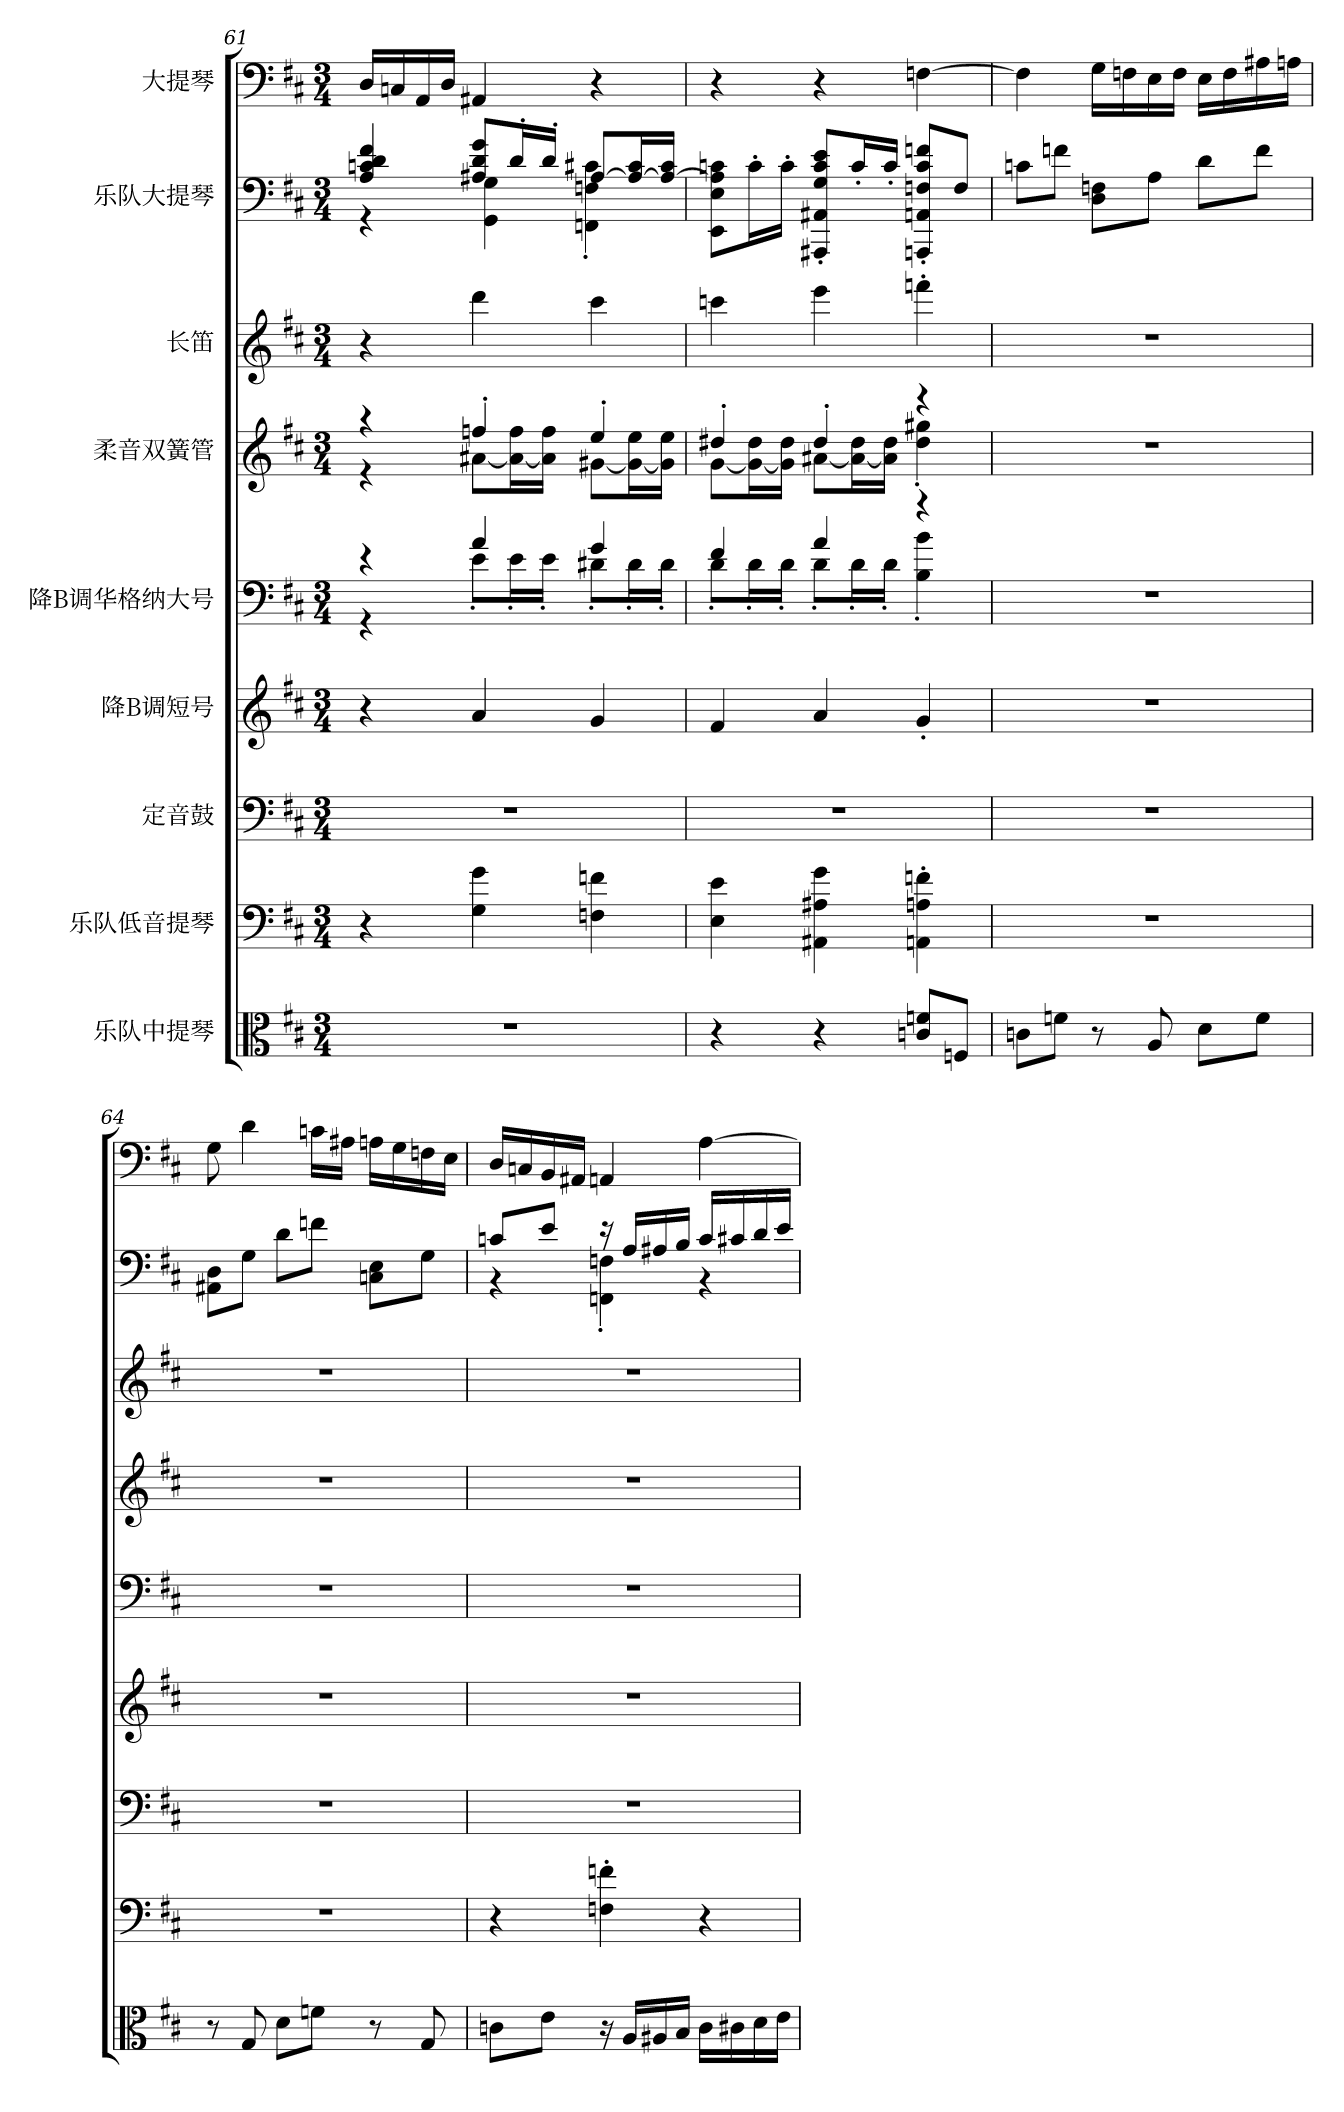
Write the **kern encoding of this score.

**kern	**kern	**kern	**kern	**kern	**kern	**kern	**kern	**kern
*part9	*part8	*part7	*part6	*part5	*part4	*part3	*part2	*part1
*staff9	*staff8	*staff7	*staff6	*staff5	*staff4	*staff3	*staff2	*staff1
*I"乐队中提琴	*I"乐队低音提琴	*I"定音鼓	*I"降B调短号	*I"降B调华格纳大号	*I"柔音双簧管	*I"长笛	*I"乐队大提琴	*I"大提琴
*clefC3	*clefF4	*clefF4	*clefG2	*clefF4	*clefG2	*clefG2	*clefF4	*clefF4
*	*ITrd7c12	*	*ITrd1c2	*ITrd1c2	*ITrd2c3	*	*	*
*k[f#c#]	*k[f#c#]	*k[f#c#]	*k[]	*k[]	*k[f#c#g#d#a#]	*k[f#c#]	*k[f#c#]	*k[f#c#]
*M3/4	*M3/4	*M3/4	*M3/4	*M3/4	*M3/4	*M3/4	*M3/4	*M3/4
=61	=61	=61	=61	=61	=61	=61	=61	=61
*	*	*	*	*^	*^	*	*^	*
2.r	4r	2.r	4r	4r	4r	4r	4r	4r	4A/ 4cn/ 4d/ 4f#/	4r	16D/LL
.	.	.	.	.	.	.	.	.	.	.	16Cn/
.	.	.	.	.	.	.	.	.	.	.	16AA/
.	.	.	.	.	.	.	.	.	.	.	16D/JJ
.	4GG\ 4G\	.	4g/	4g/	8d'\L	4ddn'/	[8f##X\L	4ddd\	8A#X/ 8d/ 8g/L	4GG\ 4G\	4AA#X/
.	.	.	.	.	16d'\L	.	16f##\_ 16dd\L	.	16d'/L	.	.
.	.	.	.	.	16d'\JJ	.	16f##\] 16dd\JJ	.	16d'/JJ	.	.
.	4FFn\ 4Fn\	.	4f/	4f/	8c#X'\L	4cc#'/	[8e#X\L	4ccc#\	[8A#/L	4FFn\' 4Fn\' 4c#X\'	4r
.	.	.	.	.	16c#'\L	.	16e#\_ 16cc#\L	.	16A#/_ 16c#/L	.	.
.	.	.	.	.	16c#'\JJ	.	16e#\] 16cc#\JJ	.	16A#/_ 16c#/JJ	.	.
*	*	*	*	*	*	*	*	*	*v	*v	*
!!LO:PB:g=z
=62	=62	=62	=62	=62	=62	=62	=62	=62	=62	=62
4r	4EE\ 4E\	2.r	4e/	4e/	8c'\L	4b#X'/	[8e\L	4cccn\	8EE\ 8E\ 8A#\] 8cn\L	4r
.	.	.	.	.	16c'\L	.	16e\_ 16b#\L	.	16c'\L	.
.	.	.	.	.	16c'\JJ	.	16e\] 16b#\JJ	.	16c'\JJ	.
4r	4AAA#X\ 4AA#X\ 4G\	.	4g/	4g/	8c'\L	4b#'/	[8f##X\L	4eee\	8AAA#X/' 8AA#X/' 8G/' 8c/' 8e/'L	4r
.	.	.	.	.	16c'\L	.	16f##\_ 16b#\L	.	16c'/L	.
.	.	.	.	.	16c'\JJ	.	16f##\] 16b#\JJ	.	16c'/JJ	.
8cn/ 8fn/L	4AAAn\' 4AAn\' 4Fn\'	.	4f'/	4r	4A\' 4a\'	4r	4b#\' 4ee#X\'	4fffn'\	8AAAn/' 8AAn/' 8Fn/' 8c/' 8fn/'L	[4Fn\
8Fn/J	.	.	.	.	.	.	.	.	8F/J	.
*	*	*	*	*v	*v	*	*	*	*	*
*	*	*	*	*	*v	*v	*	*	*
=63	=63	=63	=63	=63	=63	=63	=63	=63
8cn\L	2.r	2.r	2.r	2.r	2.r	2.r	8cn\L	4F\]
8fn\J	.	.	.	.	.	.	8fn\J	.
8r	.	.	.	.	.	.	8D\ 8Fn\L	16G\LL
.	.	.	.	.	.	.	.	16Fn\
8A/	.	.	.	.	.	.	8A\J	16E\
.	.	.	.	.	.	.	.	16F\JJ
8d\L	.	.	.	.	.	.	8d\L	16E\LL
.	.	.	.	.	.	.	.	16F\
8f\J	.	.	.	.	.	.	8f\J	16A#X\
.	.	.	.	.	.	.	.	16An\JJ
!!LO:PB:g=z
=64	=64	=64	=64	=64	=64	=64	=64	=64
8r	2.r	2.r	2.r	2.r	2.r	2.r	8AA#X\ 8D\L	8G\
8G/	.	.	.	.	.	.	8G\J	4d\
8d\L	.	.	.	.	.	.	8d\L	.
8fn\J	.	.	.	.	.	.	8fn\J	16cn\LL
.	.	.	.	.	.	.	.	16A#X\JJ
8r	.	.	.	.	.	.	8Cn\ 8E\L	16An\LL
.	.	.	.	.	.	.	.	16G\
8G/	.	.	.	.	.	.	8G\J	16Fn\
.	.	.	.	.	.	.	.	16E\JJ
=65	=65	=65	=65	=65	=65	=65	=65	=65
*	*	*	*	*	*	*	*^	*
8cn\L	4r	2.r	2.r	2.r	2.r	2.r	8cn/L	4r	16D/LL
.	.	.	.	.	.	.	.	.	16Cn/
8e\J	.	.	.	.	.	.	8e/J	.	16BB/
.	.	.	.	.	.	.	.	.	16AA#X/JJ
16r	4FFn\' 4Fn\'	.	.	.	.	.	16r	4FFn\' 4Fn\'	4AAn/
16A/LL	.	.	.	.	.	.	16A/LL	.	.
16A#X/	.	.	.	.	.	.	16A#X/	.	.
16B/JJ	.	.	.	.	.	.	16B/JJ	.	.
16c\LL	4r	.	.	.	.	.	16c/LL	4r	[4A\
16c#X\	.	.	.	.	.	.	16c#X/	.	.
16d\	.	.	.	.	.	.	16d/	.	.
16e\JJ	.	.	.	.	.	.	16e/JJ	.	.
*	*	*	*	*	*	*	*v	*v	*
=	=	=	=	=	=	=	=	=
*-	*-	*-	*-	*-	*-	*-	*-	*-
